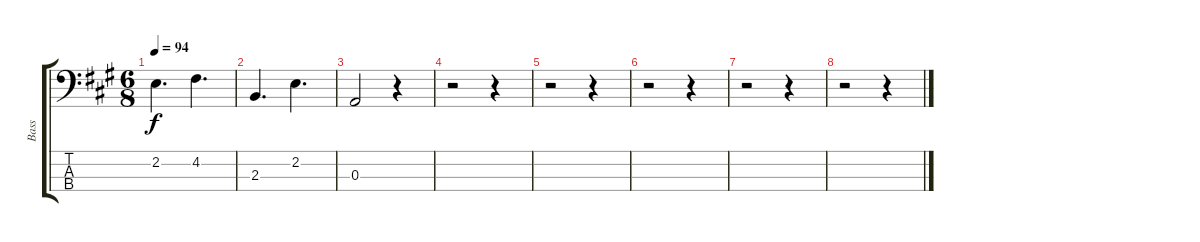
\track ("Bass" "Bass") {instrument electricbasspick}
\staff {score tabs}
\tuning (G2 D2 A1 E1) {hide}
\ts (6 8)
\tempo 94
\clef f4
\ks a
2.2.4{d dy f} 4.2.4{d} |
2.3.4{d} 2.2.4{d} |
0.3.2 r.4 |
r.2 r.4 |
r.2 r.4 |
r.2 r.4 |
r.2 r.4 |
r.2 r.4
